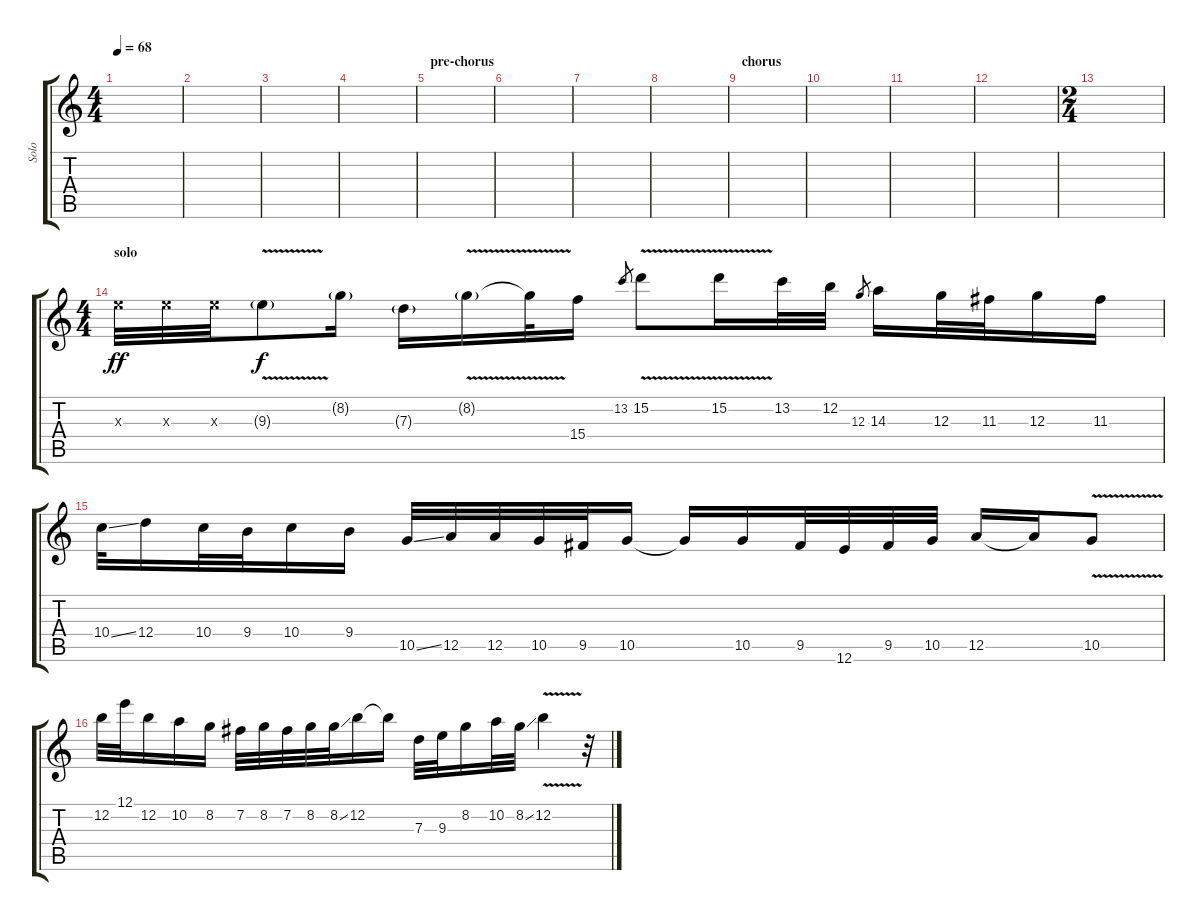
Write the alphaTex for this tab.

\track ("Solo" "Solo") {instrument overdrivenguitar}
\staff {score tabs}
\tuning (E4 B3 G3 D3 A2 E2) {hide}
\ts (4 4)
\tempo 68
\clef g2
\ks c
|
|
|
|
\section ("" "pre-chorus")
|
|
|
|
\section ("" "chorus")
|
|
|
|
\ts (2 4)
|
\ts (4 4)
\section ("" "solo")
9.3{x}.32{dy ff} 9.3{x}.32 9.3{x}.32 9.3{v g}.8{dy f} 8.2{g}.16 7.3{g}.16 8.2{v g}.16 8.2{t}.32 15.4.16 13.2.8{gr} 15.2{v}.8 15.2{v}.16 13.2.32 12.2.32 12.3.8{gr} 14.3.16 12.3.32 11.3.32 12.3.16 11.3.16 |
10.4{ss}.32 12.4.16 10.4.32 9.4.32 10.4.16 9.4.16 10.5{ss}.32 12.5.32 12.5.32 10.5.32 9.5.32 10.5.16 10.5{t}.16 10.5.16 9.5.32 12.6.32 9.5.32 10.5.32 12.5.16 12.5{t}.16 10.5{v}.8 |
12.2.32 12.1.32 12.2.16 10.2.16 8.2.16 7.2.32 8.2.32 7.2.32 8.2.32 8.2{ss}.32 12.2.16 12.2{t}.16 7.3.32 9.3.32 8.2.16 10.2.32 8.2{ss}.32 12.2{v}.4 r.32
